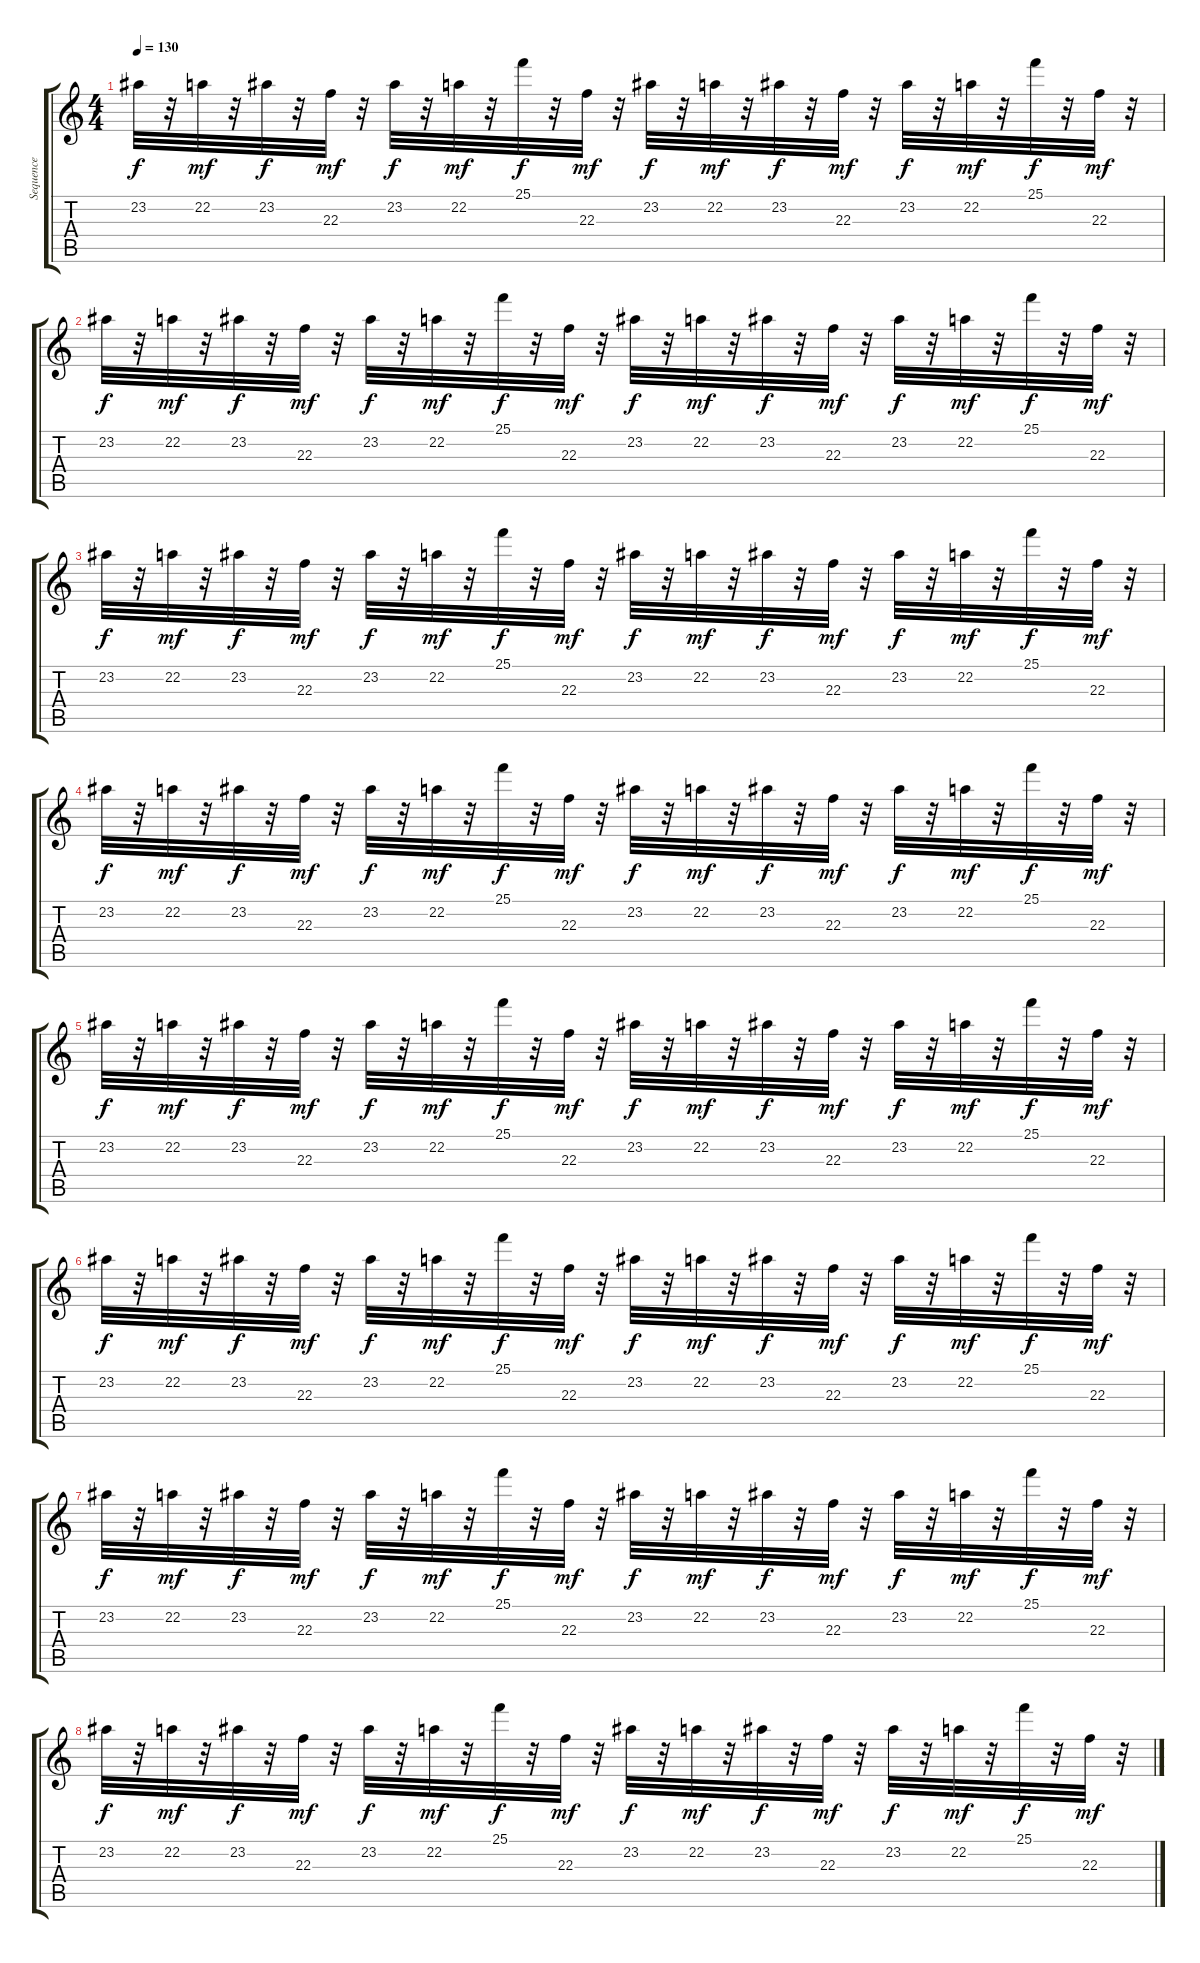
\track ("Sequence" "Sequence") {instrument lead2sawtooth}
\staff {score tabs}
\tuning (E4 B3 G3 D3 A2 E2) {hide}
\ts (4 4)
\tempo 130
\clef g2
\ks c
23.2.32{dy f} r.32 22.2.32{dy mf} r.32 23.2.32{dy f} r.32 22.3.32{dy mf} r.32 23.2.32{dy f} r.32 22.2.32{dy mf} r.32 25.1.32{dy f} r.32 22.3.32{dy mf} r.32 23.2.32{dy f} r.32 22.2.32{dy mf} r.32 23.2.32{dy f} r.32 22.3.32{dy mf} r.32 23.2.32{dy f} r.32 22.2.32{dy mf} r.32 25.1.32{dy f} r.32 22.3.32{dy mf} r.32 |
23.2.32{dy f} r.32 22.2.32{dy mf} r.32 23.2.32{dy f} r.32 22.3.32{dy mf} r.32 23.2.32{dy f} r.32 22.2.32{dy mf} r.32 25.1.32{dy f} r.32 22.3.32{dy mf} r.32 23.2.32{dy f} r.32 22.2.32{dy mf} r.32 23.2.32{dy f} r.32 22.3.32{dy mf} r.32 23.2.32{dy f} r.32 22.2.32{dy mf} r.32 25.1.32{dy f} r.32 22.3.32{dy mf} r.32 |
23.2.32{dy f} r.32 22.2.32{dy mf} r.32 23.2.32{dy f} r.32 22.3.32{dy mf} r.32 23.2.32{dy f} r.32 22.2.32{dy mf} r.32 25.1.32{dy f} r.32 22.3.32{dy mf} r.32 23.2.32{dy f} r.32 22.2.32{dy mf} r.32 23.2.32{dy f} r.32 22.3.32{dy mf} r.32 23.2.32{dy f} r.32 22.2.32{dy mf} r.32 25.1.32{dy f} r.32 22.3.32{dy mf} r.32 |
23.2.32{dy f} r.32 22.2.32{dy mf} r.32 23.2.32{dy f} r.32 22.3.32{dy mf} r.32 23.2.32{dy f} r.32 22.2.32{dy mf} r.32 25.1.32{dy f} r.32 22.3.32{dy mf} r.32 23.2.32{dy f} r.32 22.2.32{dy mf} r.32 23.2.32{dy f} r.32 22.3.32{dy mf} r.32 23.2.32{dy f} r.32 22.2.32{dy mf} r.32 25.1.32{dy f} r.32 22.3.32{dy mf} r.32 |
23.2.32{dy f} r.32 22.2.32{dy mf} r.32 23.2.32{dy f} r.32 22.3.32{dy mf} r.32 23.2.32{dy f} r.32 22.2.32{dy mf} r.32 25.1.32{dy f} r.32 22.3.32{dy mf} r.32 23.2.32{dy f} r.32 22.2.32{dy mf} r.32 23.2.32{dy f} r.32 22.3.32{dy mf} r.32 23.2.32{dy f} r.32 22.2.32{dy mf} r.32 25.1.32{dy f} r.32 22.3.32{dy mf} r.32 |
23.2.32{dy f} r.32 22.2.32{dy mf} r.32 23.2.32{dy f} r.32 22.3.32{dy mf} r.32 23.2.32{dy f} r.32 22.2.32{dy mf} r.32 25.1.32{dy f} r.32 22.3.32{dy mf} r.32 23.2.32{dy f} r.32 22.2.32{dy mf} r.32 23.2.32{dy f} r.32 22.3.32{dy mf} r.32 23.2.32{dy f} r.32 22.2.32{dy mf} r.32 25.1.32{dy f} r.32 22.3.32{dy mf} r.32 |
23.2.32{dy f} r.32 22.2.32{dy mf} r.32 23.2.32{dy f} r.32 22.3.32{dy mf} r.32 23.2.32{dy f} r.32 22.2.32{dy mf} r.32 25.1.32{dy f} r.32 22.3.32{dy mf} r.32 23.2.32{dy f} r.32 22.2.32{dy mf} r.32 23.2.32{dy f} r.32 22.3.32{dy mf} r.32 23.2.32{dy f} r.32 22.2.32{dy mf} r.32 25.1.32{dy f} r.32 22.3.32{dy mf} r.32 |
23.2.32{dy f} r.32 22.2.32{dy mf} r.32 23.2.32{dy f} r.32 22.3.32{dy mf} r.32 23.2.32{dy f} r.32 22.2.32{dy mf} r.32 25.1.32{dy f} r.32 22.3.32{dy mf} r.32 23.2.32{dy f} r.32 22.2.32{dy mf} r.32 23.2.32{dy f} r.32 22.3.32{dy mf} r.32 23.2.32{dy f} r.32 22.2.32{dy mf} r.32 25.1.32{dy f} r.32 22.3.32{dy mf} r.32
